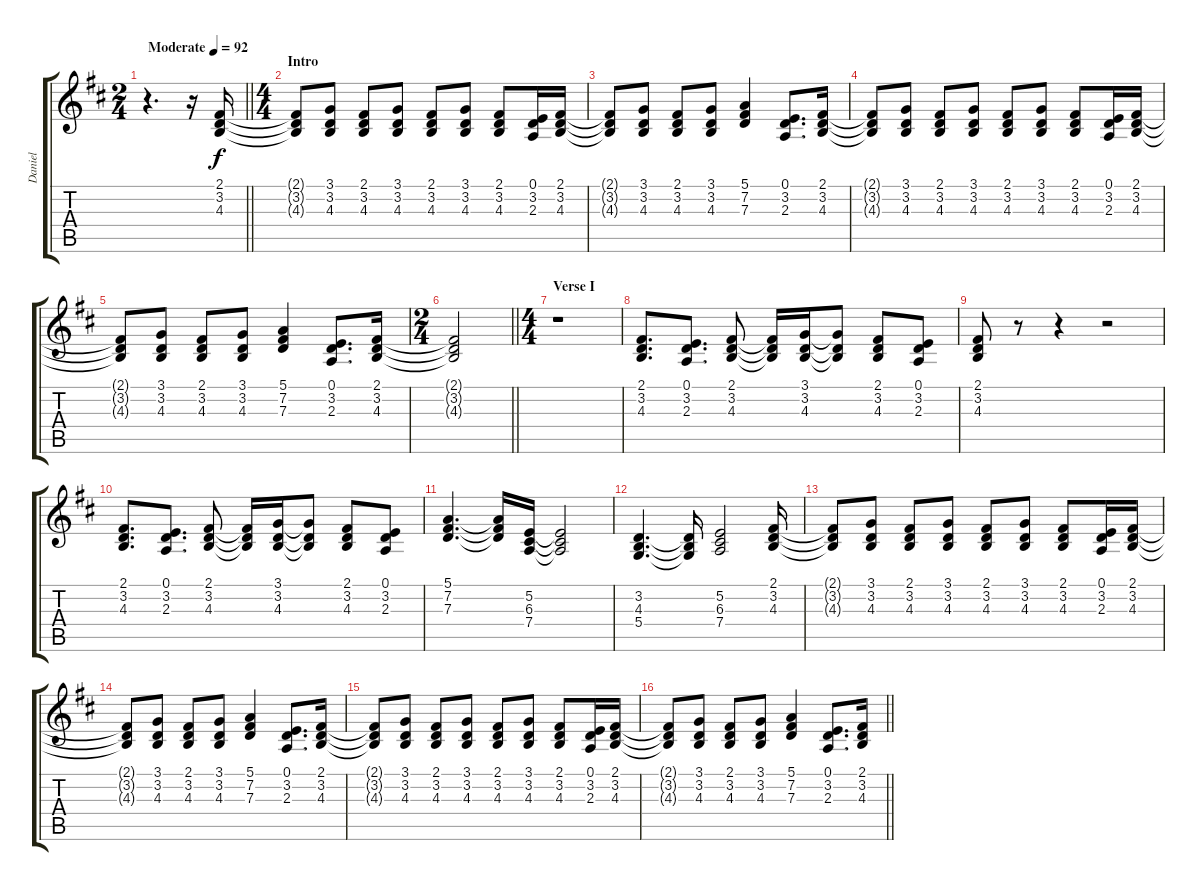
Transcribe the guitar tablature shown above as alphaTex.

\track ("Daniel" "Daniel") {instrument lead2sawtooth}
\staff {score tabs}
\tuning (E4 B3 G3 D3 A2 E2) {hide}
\ts (2 4)
\tempo (92 "Moderate")
\clef g2
\barLineRight lightlight
\ks bminor
r.4{d dy f instrument lead2sawtooth} r.16 (2.1 3.2 4.3).16 |
\ts (4 4)
\section ("" "Intro")
(2.1{t} 3.2{t} 4.3{t}).8 (3.1 3.2 4.3).8 (2.1 3.2 4.3).8 (3.1 3.2 4.3).8 (2.1 3.2 4.3).8 (3.1 3.2 4.3).8 (2.1 3.2 4.3).8 (0.1 3.2 2.3).16 (2.1 3.2 4.3).16 |
(2.1{t} 3.2{t} 4.3{t}).8 (3.1 3.2 4.3).8 (2.1 3.2 4.3).8 (3.1 3.2 4.3).8 (5.1 7.2 7.3).4 (0.1 3.2 2.3).8{d} (2.1 3.2 4.3).16 |
(2.1{t} 3.2{t} 4.3{t}).8 (3.1 3.2 4.3).8 (2.1 3.2 4.3).8 (3.1 3.2 4.3).8 (2.1 3.2 4.3).8 (3.1 3.2 4.3).8 (2.1 3.2 4.3).8 (0.1 3.2 2.3).16 (2.1 3.2 4.3).16 |
(2.1{t} 3.2{t} 4.3{t}).8 (3.1 3.2 4.3).8 (2.1 3.2 4.3).8 (3.1 3.2 4.3).8 (5.1 7.2 7.3).4 (0.1 3.2 2.3).8{d} (2.1 3.2 4.3).16 |
\ts (2 4)
\barLineRight lightlight
(2.1{t} 3.2{t} 4.3{t}).2 |
\ts (4 4)
\section ("" "Verse I")
r.1 |
(2.1 3.2 4.3).8{d} (0.1 3.2 2.3).8{d} (2.1 3.2 4.3).8 (2.1{t} 3.2{t} 4.3{t}).16 (3.1 3.2 4.3).16 (3.1{t} 3.2{t} 4.3{t}).8 (2.1 3.2 4.3).8 (0.1 3.2 2.3).8 |
(2.1 3.2 4.3).8 r.8 r.4 r.2 |
(2.1 3.2 4.3).8{d} (0.1 3.2 2.3).8{d} (2.1 3.2 4.3).8 (2.1{t} 3.2{t} 4.3{t}).16 (3.1 3.2 4.3).16 (3.1{t} 3.2{t} 4.3{t}).8 (2.1 3.2 4.3).8 (0.1 3.2 2.3).8 |
(5.1 7.2 7.3).4{d} (5.1{t} 7.2{t} 7.3{t}).16 (5.2 6.3 7.4).16 (5.2{t} 6.3{t} 7.4{t}).2 |
(3.2 4.3 5.4).4{d} (3.2{t} 4.3{t} 5.4{t}).16 (5.2 6.3 7.4).2 (2.1 3.2 4.3).16 |
(2.1{t} 3.2{t} 4.3{t}).8 (3.1 3.2 4.3).8 (2.1 3.2 4.3).8 (3.1 3.2 4.3).8 (2.1 3.2 4.3).8 (3.1 3.2 4.3).8 (2.1 3.2 4.3).8 (0.1 3.2 2.3).16 (2.1 3.2 4.3).16 |
(2.1{t} 3.2{t} 4.3{t}).8 (3.1 3.2 4.3).8 (2.1 3.2 4.3).8 (3.1 3.2 4.3).8 (5.1 7.2 7.3).4 (0.1 3.2 2.3).8{d} (2.1 3.2 4.3).16 |
(2.1{t} 3.2{t} 4.3{t}).8 (3.1 3.2 4.3).8 (2.1 3.2 4.3).8 (3.1 3.2 4.3).8 (2.1 3.2 4.3).8 (3.1 3.2 4.3).8 (2.1 3.2 4.3).8 (0.1 3.2 2.3).16 (2.1 3.2 4.3).16 |
\barLineRight lightlight
(2.1{t} 3.2{t} 4.3{t}).8 (3.1 3.2 4.3).8 (2.1 3.2 4.3).8 (3.1 3.2 4.3).8 (5.1 7.2 7.3).4 (0.1 3.2 2.3).8{d} (2.1 3.2 4.3).16
